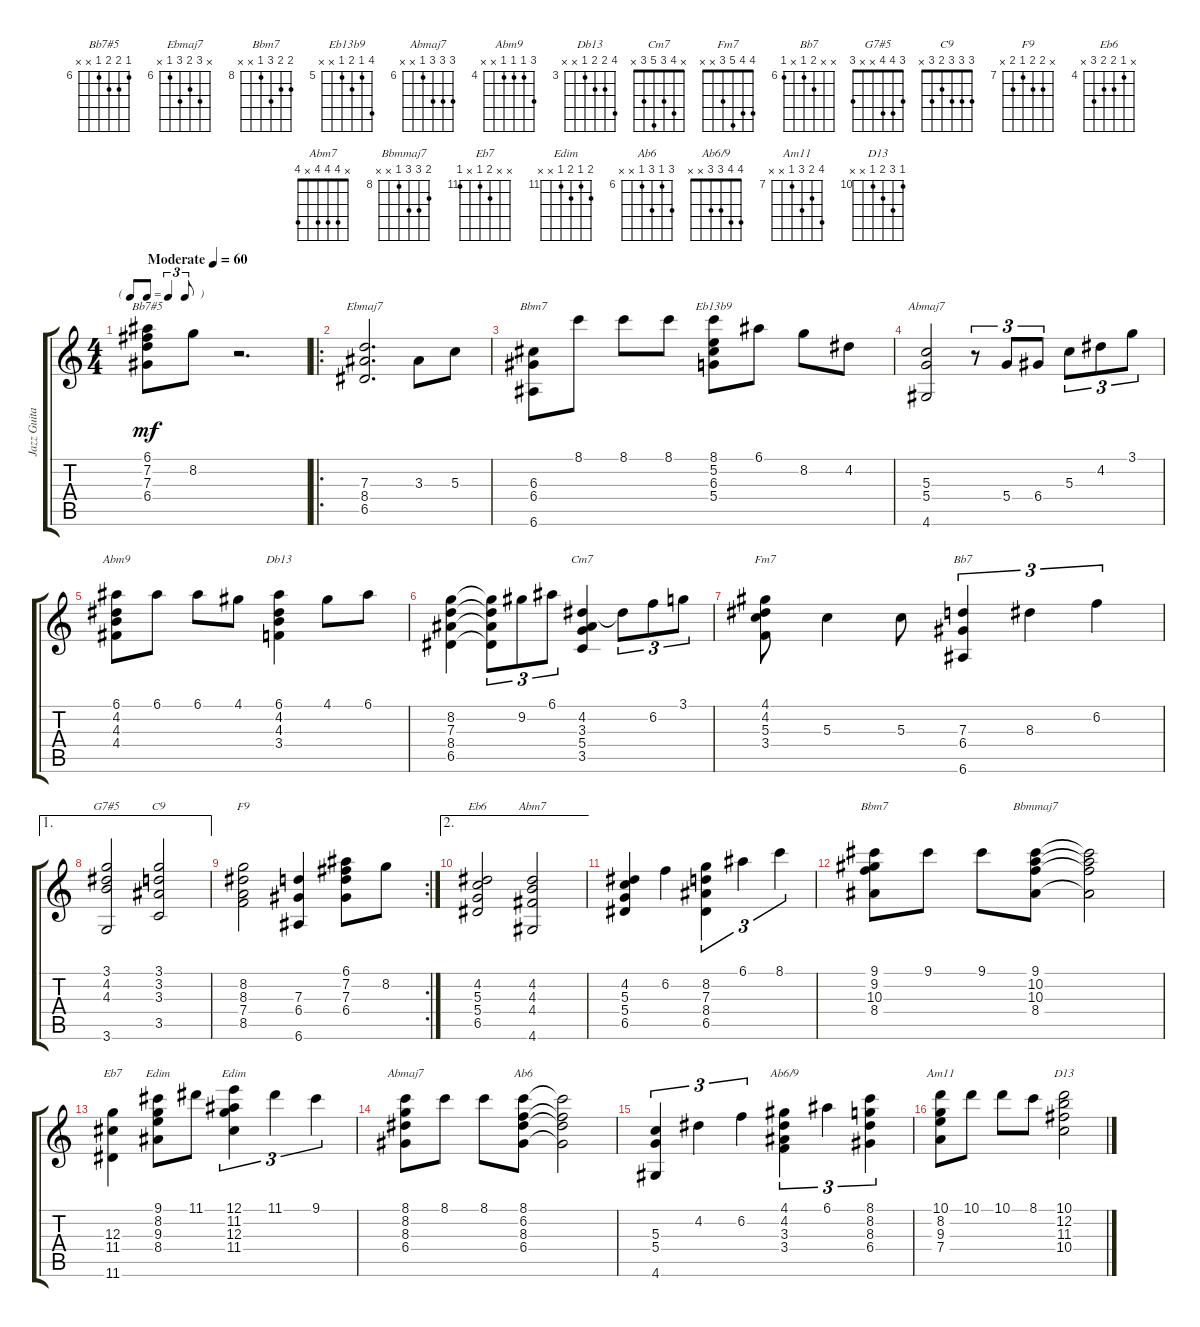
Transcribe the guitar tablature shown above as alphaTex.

\track ("Jazz Guitar" "Jazz Guita") {instrument electricguitarjazz}
\staff {score tabs}
\tuning (E4 B3 G3 D3 A2 E2) {hide}
\chord ("Bb7#5" 6 7 7 6 x x) {firstfret 6}
\chord ("Ebmaj7" x 8 7 8 6 x) {firstfret 6}
\chord ("Bbm7" x x 6 6 x 6) {firstfret 6}
\chord ("Eb13b9" 8 5 6 5 x x) {firstfret 5}
\chord ("Abmaj7" x 4 5 5 x 4)
\chord ("Abm9" 6 4 4 4 x x) {firstfret 4}
\chord ("Db13" 6 4 4 3 x x) {firstfret 3}
\chord ("Cm7" x 4 3 5 3 x)
\chord ("Fm7" 4 4 5 3 x x)
\chord ("Bb7" x x 7 6 x 6) {firstfret 6}
\chord ("G7#5" 3 4 4 x x 3)
\chord ("C9" 3 3 3 2 3 x)
\chord ("F9" x 8 8 7 8 x) {firstfret 7}
\chord ("Eb6" x 4 5 5 6 x) {firstfret 4}
\chord ("Abm7" x 4 4 4 x 4)
\chord ("Bbm7" 9 9 10 8 x x) {firstfret 8}
\chord ("Bbmmaj7" 9 10 10 8 x x) {firstfret 8}
\chord ("Eb7" x x 12 11 x 11) {firstfret 11}
\chord ("Edim" 9 8 9 8 x x) {firstfret 8}
\chord ("Edim" 12 11 12 11 x x) {firstfret 11}
\chord ("Abmaj7" 8 8 8 6 x x) {firstfret 6}
\chord ("Ab6" 8 6 8 6 x x) {firstfret 6}
\chord ("Ab6/9" 4 4 3 3 x x)
\chord ("Am11" 10 8 9 7 x x) {firstfret 7}
\chord ("D13" 10 12 11 10 x x) {firstfret 10}
\ts (4 4)
\tf triplet8th
\tempo (60 "Moderate")
\clef g2
\ks c
(6.1 7.2 7.3 6.4).8{ch "Bb7#5" dy mf instrument electricguitarjazz} 8.2.8 r.2{d} |
\ro
\section ("" "")
(7.3 8.4 6.5).2{d ch "Ebmaj7"} 3.3.8 5.3.8 |
(6.3 6.4 6.6).8{ch "Bbm7"} 8.1.8 8.1.8 8.1.8 (8.1 5.2 6.3 5.4).8{ch "Eb13b9"} 6.1.8 8.2.8 4.2.8 |
(5.3 5.4 4.6).2{ch "Abmaj7"} r.8{tu (3 2)} 5.4.8{tu (3 2)} 6.4.8{tu (3 2)} 5.3.8{tu (3 2)} 4.2.8{tu (3 2)} 3.1.8{tu (3 2)} |
(6.1 4.2 4.3 4.4).8{ch "Abm9"} 6.1.8 6.1.8 4.1.8 (6.1 4.2 4.3 3.4).4{ch "Db13"} 4.1.8 6.1.8 |
(8.2 7.3 8.4 6.5).4 (8.2{t} 7.3{t} 8.4{t} 6.5{t}).8{tu (3 2)} 9.2.8{tu (3 2)} 6.1.8{tu (3 2)} (4.2 3.3 5.4 3.5).4{ch "Cm7"} 4.2{t}.8{tu (3 2)} 6.2.8{tu (3 2)} 3.1.8{tu (3 2)} |
(4.1 4.2 5.3 3.4).8{ch "Fm7"} 5.3.4 5.3.8 (7.3 6.4 6.6).4{tu (3 2) ch "Bb7"} 8.3.4{tu (3 2)} 6.2.4{tu (3 2)} |
\ae 1
(3.1 4.2 4.3 3.6).2{ch "G7#5"} (3.1 3.2 3.3 3.5).2{ch "C9"} |
\rc 2
(8.2 8.3 7.4 8.5).2{ch "F9"} (7.3 6.4 6.6).4 (6.1 7.2 7.3 6.4).8 8.2.8 |
\ae 2
(4.2 5.3 5.4 6.5).2{ch "Eb6"} (4.2 4.3 4.4 4.6).2{ch "Abm7"} |
(4.2 5.3 5.4 6.5).4 6.2.4 (8.2 7.3 8.4 6.5).4{tu (3 2)} 6.1.4{tu (3 2)} 8.1.4{tu (3 2)} |
\section ("" "")
(9.1 9.2 10.3 8.4).8{ch "Bbm7"} 9.1.8 9.1.8 (9.1 10.2 10.3 8.4).8{ch "Bbmmaj7"} (9.1{t} 10.2{t} 10.3{t} 8.4{t}).2 |
(12.3 11.4 11.6).4{ch "Eb7"} (9.1 8.2 9.3 8.4).8{ch "Edim"} 11.1.8 (12.1 11.2 12.3 11.4).4{tu (3 2) ch "Edim"} 11.1.4{tu (3 2)} 9.1.4{tu (3 2)} |
(8.1 8.2 8.3 6.4).8{ch "Abmaj7"} 8.1.8 8.1.8 (8.1 6.2 8.3 6.4).8{ch "Ab6"} (8.1{t} 6.2{t} 8.3{t} 6.4{t}).2 |
(5.3 5.4 4.6).4{tu (3 2)} 4.2.4{tu (3 2)} 6.2.4{tu (3 2)} (4.1 4.2 3.3 3.4).4{tu (3 2) ch "Ab6/9"} 6.1.4{tu (3 2)} (8.1 8.2 8.3 6.4).4{tu (3 2)} |
(10.1 8.2 9.3 7.4).8{ch "Am11"} 10.1.8 10.1.8 8.1.8 (10.1 12.2 11.3 10.4).2{ch "D13"}
